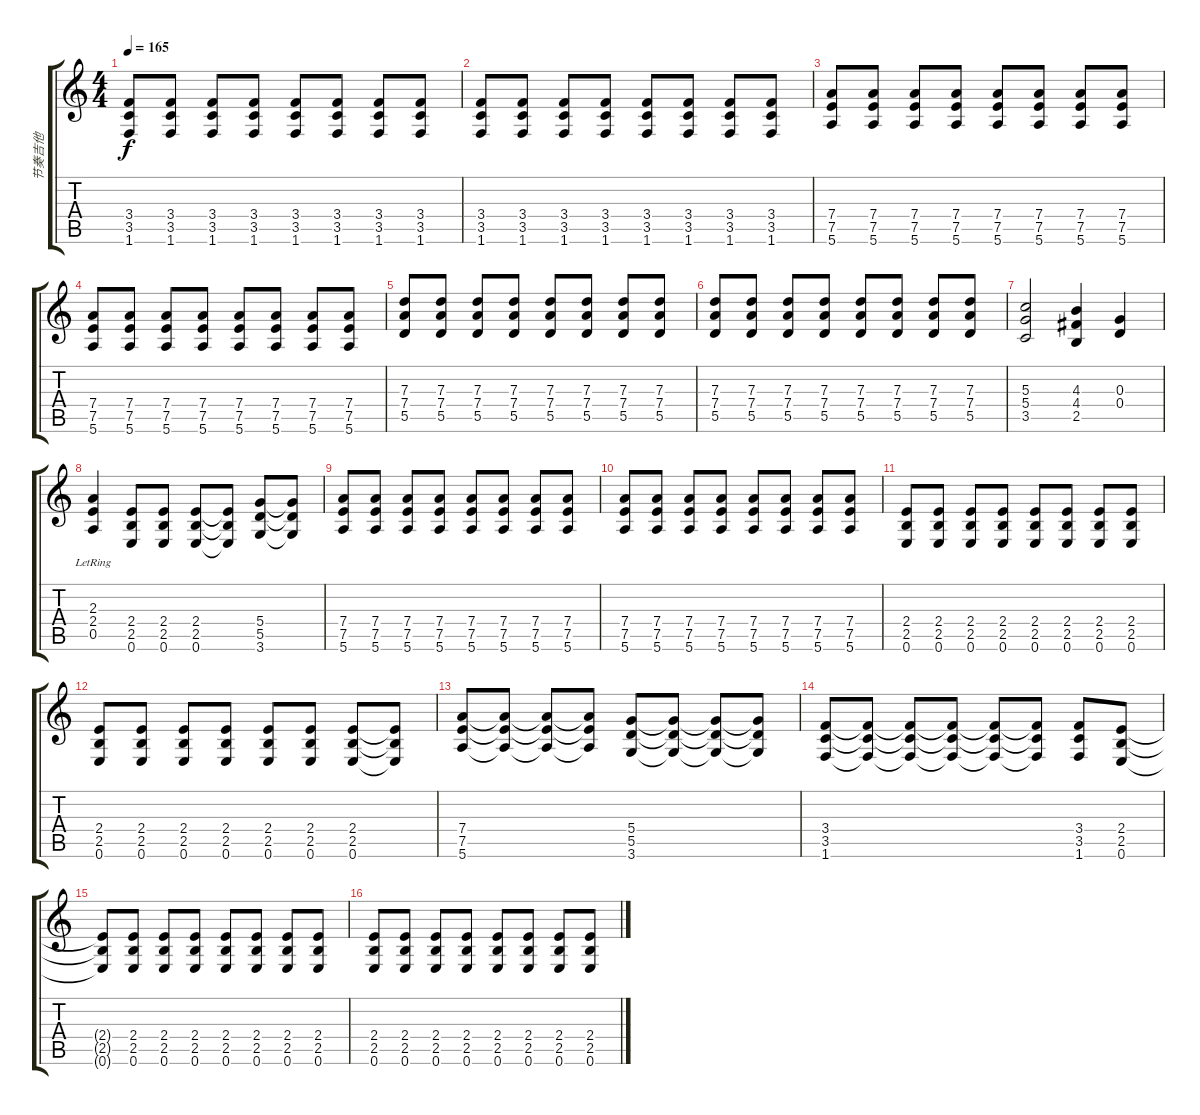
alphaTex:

\track ("节奏吉他" "节奏吉他") {instrument overdrivenguitar}
\staff {score tabs}
\tuning (E4 B3 G3 D3 A2 E2) {hide}
\ts (4 4)
\tempo 165
\clef g2
\ks c
(3.4 3.5 1.6).8{dy f} (3.4 3.5 1.6).8 (3.4 3.5 1.6).8 (3.4 3.5 1.6).8 (3.4 3.5 1.6).8 (3.4 3.5 1.6).8 (3.4 3.5 1.6).8 (3.4 3.5 1.6).8 |
(3.4 3.5 1.6).8 (3.4 3.5 1.6).8 (3.4 3.5 1.6).8 (3.4 3.5 1.6).8 (3.4 3.5 1.6).8 (3.4 3.5 1.6).8 (3.4 3.5 1.6).8 (3.4 3.5 1.6).8 |
(7.4 7.5 5.6).8 (7.4 7.5 5.6).8 (7.4 7.5 5.6).8 (7.4 7.5 5.6).8 (7.4 7.5 5.6).8 (7.4 7.5 5.6).8 (7.4 7.5 5.6).8 (7.4 7.5 5.6).8 |
(7.4 7.5 5.6).8 (7.4 7.5 5.6).8 (7.4 7.5 5.6).8 (7.4 7.5 5.6).8 (7.4 7.5 5.6).8 (7.4 7.5 5.6).8 (7.4 7.5 5.6).8 (7.4 7.5 5.6).8 |
(7.3 7.4 5.5).8 (7.3 7.4 5.5).8 (7.3 7.4 5.5).8 (7.3 7.4 5.5).8 (7.3 7.4 5.5).8 (7.3 7.4 5.5).8 (7.3 7.4 5.5).8 (7.3 7.4 5.5).8 |
(7.3 7.4 5.5).8 (7.3 7.4 5.5).8 (7.3 7.4 5.5).8 (7.3 7.4 5.5).8 (7.3 7.4 5.5).8 (7.3 7.4 5.5).8 (7.3 7.4 5.5).8 (7.3 7.4 5.5).8 |
(5.3 5.4 3.5).2 (4.3 4.4 2.5).4 (0.3 0.4).4 |
(2.3{lr} 2.4 0.5).4 (2.4 2.5 0.6).8 (2.4 2.5 0.6).8 (2.4 2.5 0.6).8 (2.4{t} 2.5{t} 0.6{t}).8 (5.4 5.5 3.6).8 (5.4{t} 5.5{t} 3.6{t}).8 |
(7.4 7.5 5.6).8 (7.4 7.5 5.6).8 (7.4 7.5 5.6).8 (7.4 7.5 5.6).8 (7.4 7.5 5.6).8 (7.4 7.5 5.6).8 (7.4 7.5 5.6).8 (7.4 7.5 5.6).8 |
(7.4 7.5 5.6).8 (7.4 7.5 5.6).8 (7.4 7.5 5.6).8 (7.4 7.5 5.6).8 (7.4 7.5 5.6).8 (7.4 7.5 5.6).8 (7.4 7.5 5.6).8 (7.4 7.5 5.6).8 |
(2.4 2.5 0.6).8 (2.4 2.5 0.6).8 (2.4 2.5 0.6).8 (2.4 2.5 0.6).8 (2.4 2.5 0.6).8 (2.4 2.5 0.6).8 (2.4 2.5 0.6).8 (2.4 2.5 0.6).8 |
(2.4 2.5 0.6).8 (2.4 2.5 0.6).8 (2.4 2.5 0.6).8 (2.4 2.5 0.6).8 (2.4 2.5 0.6).8 (2.4 2.5 0.6).8 (2.4 2.5 0.6).8 (2.4{t} 2.5{t} 0.6{t}).8 |
(7.4 7.5 5.6).8 (7.4{t} 7.5{t} 5.6{t}).8 (7.4{t} 7.5{t} 5.6{t}).8 (7.4{t} 7.5{t} 5.6{t}).8 (5.4 5.5 3.6).8 (5.4{t} 5.5{t} 3.6{t}).8 (5.4{t} 5.5{t} 3.6{t}).8 (5.4{t} 5.5{t} 3.6{t}).8 |
(3.4 3.5 1.6).8 (3.4{t} 3.5{t} 1.6{t}).8 (3.4{t} 3.5{t} 1.6{t}).8 (3.4{t} 3.5{t} 1.6{t}).8 (3.4{t} 3.5{t} 1.6{t}).8 (3.4{t} 3.5{t} 1.6{t}).8 (3.4 3.5 1.6).8 (2.4 2.5 0.6).8 |
(2.4{t} 2.5{t} 0.6{t}).8 (2.4 2.5 0.6).8 (2.4 2.5 0.6).8 (2.4 2.5 0.6).8 (2.4 2.5 0.6).8 (2.4 2.5 0.6).8 (2.4 2.5 0.6).8 (2.4 2.5 0.6).8 |
(2.4 2.5 0.6).8 (2.4 2.5 0.6).8 (2.4 2.5 0.6).8 (2.4 2.5 0.6).8 (2.4 2.5 0.6).8 (2.4 2.5 0.6).8 (2.4 2.5 0.6).8 (2.4 2.5 0.6).8
